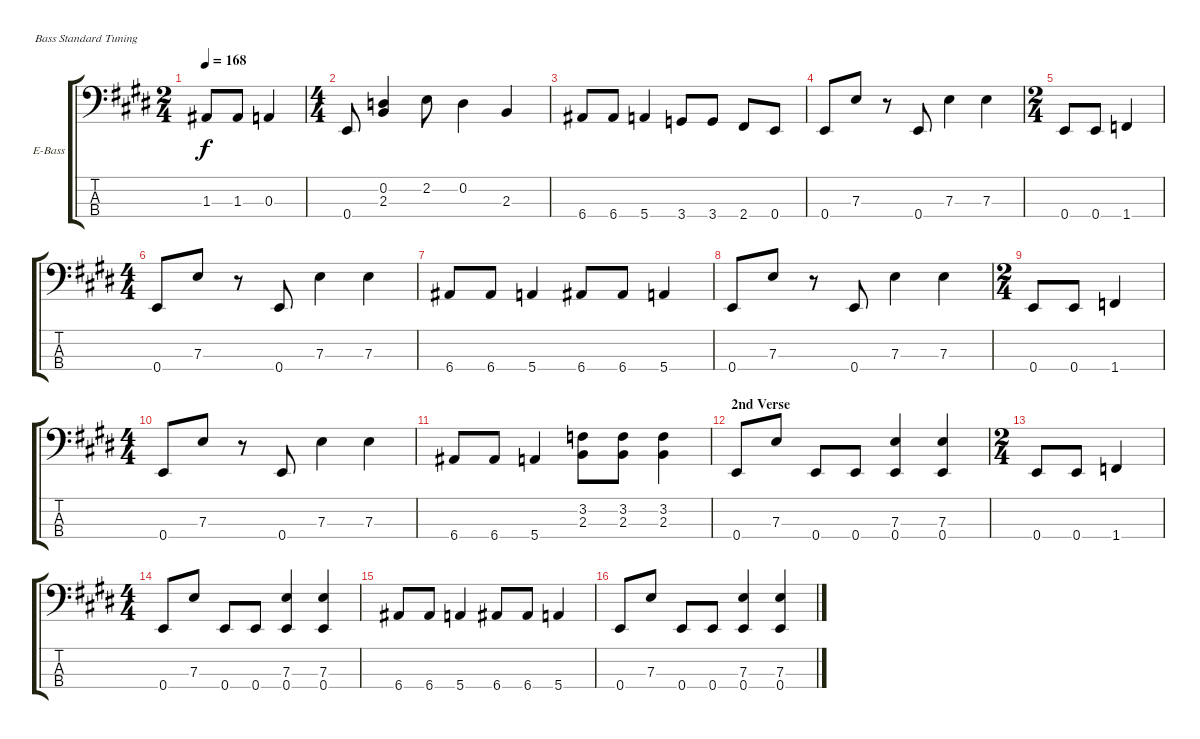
\bracketExtendMode groupsimilarinstruments
\firstSystemTrackNameOrientation horizontal
\otherSystemsTrackNameOrientation horizontal
\track ("Bass" "E-Bass") {instrument electricbasspick}
\staff {score tabs}
\tuning (G2 D2 A1 E1)
\ts (2 4)
\tempo 168
\clef f4
\scale
1.10845
\ks e
1.3.8{dy f} 1.3.8 0.3.4 |
\ts (4 4)
\scale
0.891551 0.4.8 (0.2 2.3).4 2.2.8 0.2.4 2.3.4 |
\scale
1.07818 6.4.8 6.4.8 5.4.4 3.4.8 3.4.8 2.4.8 0.4.8 |
\scale
0.921816 0.4.8 7.3.8 r.8 0.4.8 7.3.4 7.3.4 |
\ts (2 4)
\scale
1.10845 0.4.8 0.4.8 1.4.4 |
\ts (4 4)
\scale
0.891551 0.4.8 7.3.8 r.8 0.4.8 7.3.4 7.3.4 |
\scale
1.07818 6.4.8 6.4.8 5.4.4 6.4.8 6.4.8 5.4.4 |
\scale
0.921816 0.4.8 7.3.8 r.8 0.4.8 7.3.4 7.3.4 |
\ts (2 4)
\scale
1.10845 0.4.8 0.4.8 1.4.4 |
\ts (4 4)
\scale
0.891551 0.4.8 7.3.8 r.8 0.4.8 7.3.4 7.3.4 |
\scale
1.07818 6.4.8 6.4.8 5.4.4 (3.2 2.3).8 (3.2 2.3).8 (3.2 2.3).4 |
\section ("" "2nd Verse")
\scale
0.921816 0.4.8 7.3.8 0.4.8 0.4.8 (7.3 0.4).4 (7.3 0.4).4 |
\ts (2 4)
\scale
1.10845 0.4.8 0.4.8 1.4.4 |
\ts (4 4)
\scale
0.891551 0.4.8 7.3.8 0.4.8 0.4.8 (7.3 0.4).4 (7.3 0.4).4 |
\scale
1.07818 6.4.8 6.4.8 5.4.4 6.4.8 6.4.8 5.4.4 |
\scale
0.921816 0.4.8 7.3.8 0.4.8 0.4.8 (7.3 0.4).4 (7.3 0.4).4
